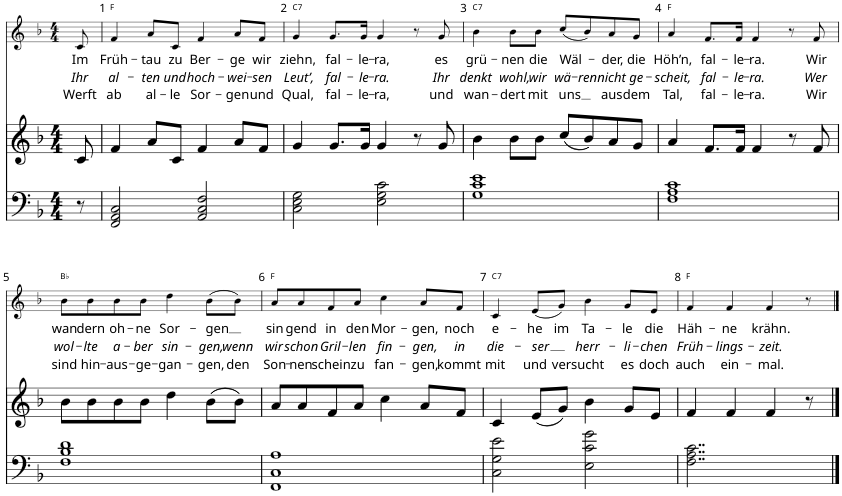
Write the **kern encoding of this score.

**kern	**kern	**kern	**text	**text	**text	**harte
*part2	*part2	*part1	*part1	*part1	*part1	*part1
*staff3	*staff2	*staff1	*staff1	*staff1	*staff1	*
*I"Piano	*	*I"Voice	*	*	*	*
*I'Pno	*	*	*	*	*	*
*	*	*stria5	*	*	*	*
*clefF4	*clefG2	*clefG2	*	*	*	*
*k[b-]	*k[b-]	*k[b-]	*	*	*	*
*M4/4	*M4/4	*M4/4	*	*	*	*
=	=	=	=	=	=	=
!	!	!	!LO:LY:b	!LO:LY:b	!LO:LY:b	!
8r	8c/	8c/	Im	Ihr	Werft	.
=1	=1	=1	=1	=1	=1	=1
!	!	!	!LO:LY:b	!LO:LY:b	!LO:LY:b	!
2FF/ 2AA/ 2C/	4f/	4f/	Früh-	al-	ab	F:maj
!	!	!	!LO:LY:b	!LO:LY:b	!LO:LY:b	!
.	8a/L	8a/L	-tau	-ten	al-	.
!	!	!	!LO:LY:b	!LO:LY:b	!LO:LY:b	!
.	8c/J	8c/J	zu	und	-le	.
!	!	!	!LO:LY:b	!LO:LY:b	!LO:LY:b	!
2AA/ 2C/ 2F/	4f/	4f/	Ber-	hoch-	Sor-	.
!	!	!	!LO:LY:b	!LO:LY:b	!LO:LY:b	!
.	8a/L	8a/L	-ge	-wei-	-gen	.
!	!	!	!LO:LY:b	!LO:LY:b	!LO:LY:b	!
.	8f/J	8f/J	wir	-sen	und	.
=2	=2	=2	=2	=2	=2	=2
!	!	!	!LO:LY:b	!LO:LY:b	!LO:LY:b	!LO:H:kt=7
2C\ 2E\ 2G\	4g/	4g/	ziehn,	Leut’,	Qual,	C:7
!	!	!	!LO:LY:b	!LO:LY:b	!LO:LY:b	!
.	8.g/L	8.g/L	fal-	fal-	fal-	.
!	!	!	!LO:LY:b	!LO:LY:b	!LO:LY:b	!
.	16g/Jk	16g/Jk	-le-	-le-	-le-	.
!	!	!	!LO:LY:b	!LO:LY:b	!LO:LY:b	!
2E\ 2G\ 2c\	4g/	4g/	-ra,	-ra.	-ra,	.
.	8r	8r	.	.	.	.
!	!	!	!LO:LY:b	!LO:LY:b	!LO:LY:b	!
.	8g/	8g/	es	Ihr	und	.
=3	=3	=3	=3	=3	=3	=3
!	!	!	!LO:LY:b	!LO:LY:b	!LO:LY:b	!LO:H:kt=7
1G 1c 1e	4b-\	4b-\	grü-	denkt	wan-	C:7
!	!	!	!LO:LY:b	!LO:LY:b	!LO:LY:b	!
.	8b-\L	8b-\L	-nen	wohl,	-dert	.
!	!	!	!LO:LY:b	!LO:LY:b	!LO:LY:b	!
.	8b-\J	8b-\J	die	wir	mit	.
!	!	!	!LO:LY:b	!LO:LY:b	!LO:LY:b	!
.	(8cc/L	(8cc/L	Wäl-	wä-	uns	.
!	!	!	!	!LO:LY:b	!	!
.	8b-/)	8b-/)	.	-ren	.	.
!	!	!	!LO:LY:b	!LO:LY:b	!LO:LY:b	!
.	8a/	8a/	-der,	nicht	aus	.
!	!	!	!LO:LY:b	!LO:LY:b	!LO:LY:b	!
.	8g/J	8g/J	die	ge-	dem	.
=4	=4	=4	=4	=4	=4	=4
!	!	!	!LO:LY:b	!LO:LY:b	!LO:LY:b	!
1F 1A 1c	4a/	4a/	Höh’n,	-scheit,	Tal,	F:maj
!	!	!	!LO:LY:b	!LO:LY:b	!LO:LY:b	!
.	8.f/L	8.f/L	fal-	fal-	fal-	.
!	!	!	!LO:LY:b	!LO:LY:b	!LO:LY:b	!
.	16f/Jk	16f/Jk	-le-	-le-	-le-	.
!	!	!	!LO:LY:b	!LO:LY:b	!LO:LY:b	!
.	4f/	4f/	-ra.	-ra.	-ra.	.
.	8r	8r	.	.	.	.
!	!	!	!LO:LY:b	!LO:LY:b	!LO:LY:b	!
.	8f/	8f/	Wir	Wer	Wir	.
!!LO:LB:g=z
=5	=5	=5	=5	=5	=5	=5
!	!	!	!LO:LY:b	!LO:LY:b	!LO:LY:b	!
1F 1B- 1d	8b-\L	8b-\L	wan-	wol-	sind	Bb:maj
!	!	!	!LO:LY:b	!LO:LY:b	!LO:LY:b	!
.	8b-\	8b-\	-dern	-lte	hin-	.
!	!	!	!LO:LY:b	!LO:LY:b	!LO:LY:b	!
.	8b-\	8b-\	oh-	a-	-aus-	.
!	!	!	!LO:LY:b	!LO:LY:b	!LO:LY:b	!
.	8b-\J	8b-\J	-ne	-ber	-ge-	.
!	!	!	!LO:LY:b	!LO:LY:b	!LO:LY:b	!
.	4dd\	4dd\	Sor-	sin-	-gan-	.
!	!	!	!LO:LY:b	!LO:LY:b	!LO:LY:b	!
.	(8b-\L	(8b-\L	-gen	-gen,	-gen,	.
!	!	!	!	!LO:LY:b	!LO:LY:b	!
.	8b-\J)	8b-\J)	.	wenn	den	.
=6	=6	=6	=6	=6	=6	=6
!	!	!	!LO:LY:b	!LO:LY:b	!LO:LY:b	!
1FF 1C 1A	8a/L	8a/L	sin-	wir	Son-	F:maj
!	!	!	!LO:LY:b	!LO:LY:b	!LO:LY:b	!
.	8a/	8a/	-gend	schon	-nen-	.
!	!	!	!LO:LY:b	!LO:LY:b	!LO:LY:b	!
.	8f/	8f/	in	Gril-	-schein	.
!	!	!	!LO:LY:b	!LO:LY:b	!LO:LY:b	!
.	8a/J	8a/J	den	-len	zu	.
!	!	!	!LO:LY:b	!LO:LY:b	!LO:LY:b	!
.	4cc\	4cc\	Mor-	fin-	fan-	.
!	!	!	!LO:LY:b	!LO:LY:b	!LO:LY:b	!
.	8a/L	8a/L	-gen,	-gen,	-gen,	.
!	!	!	!LO:LY:b	!LO:LY:b	!LO:LY:b	!
.	8f/J	8f/J	noch	in	kommt	.
=7	=7	=7	=7	=7	=7	=7
!	!	!	!LO:LY:b	!LO:LY:b	!LO:LY:b	!LO:H:kt=7
2C\ 2G\ 2e\	4c/	4c/	e-	die-	mit	C:7
!	!	!	!LO:LY:b	!LO:LY:b	!LO:LY:b	!
.	(8e/L	(8e/L	-he	-ser	und	.
!	!	!	!LO:LY:b	!	!LO:LY:b	!
.	8g/J)	8g/J)	im	.	ver-	.
!	!	!	!LO:LY:b	!LO:LY:b	!LO:LY:b	!
2E\ 2c\ 2g\	4b-\	4b-\	Ta-	herr-	-sucht	.
!	!	!	!LO:LY:b	!LO:LY:b	!LO:LY:b	!
.	8g/L	8g/L	-le	-li-	es	.
!	!	!	!LO:LY:b	!LO:LY:b	!LO:LY:b	!
.	8e/J	8e/J	die	-chen	doch	.
=8	=8	=8	=8	=8	=8	=8
!	!	!	!LO:LY:b	!LO:LY:b	!LO:LY:b	!
2..F\ 2..A\ 2..c\	4f/	4f/	Häh-	Früh-	auch	F:maj
!	!	!	!LO:LY:b	!LO:LY:b	!LO:LY:b	!
.	4f/	4f/	-ne	-lings-	ein-	.
!	!	!	!LO:LY:b	!LO:LY:b	!LO:LY:b	!
.	4f/	4f/	krähn.	-zeit.	-mal.	.
.	8r	8r	.	.	.	.
==	==	==	==	==	==	==
*-	*-	*-	*-	*-	*-	*-
